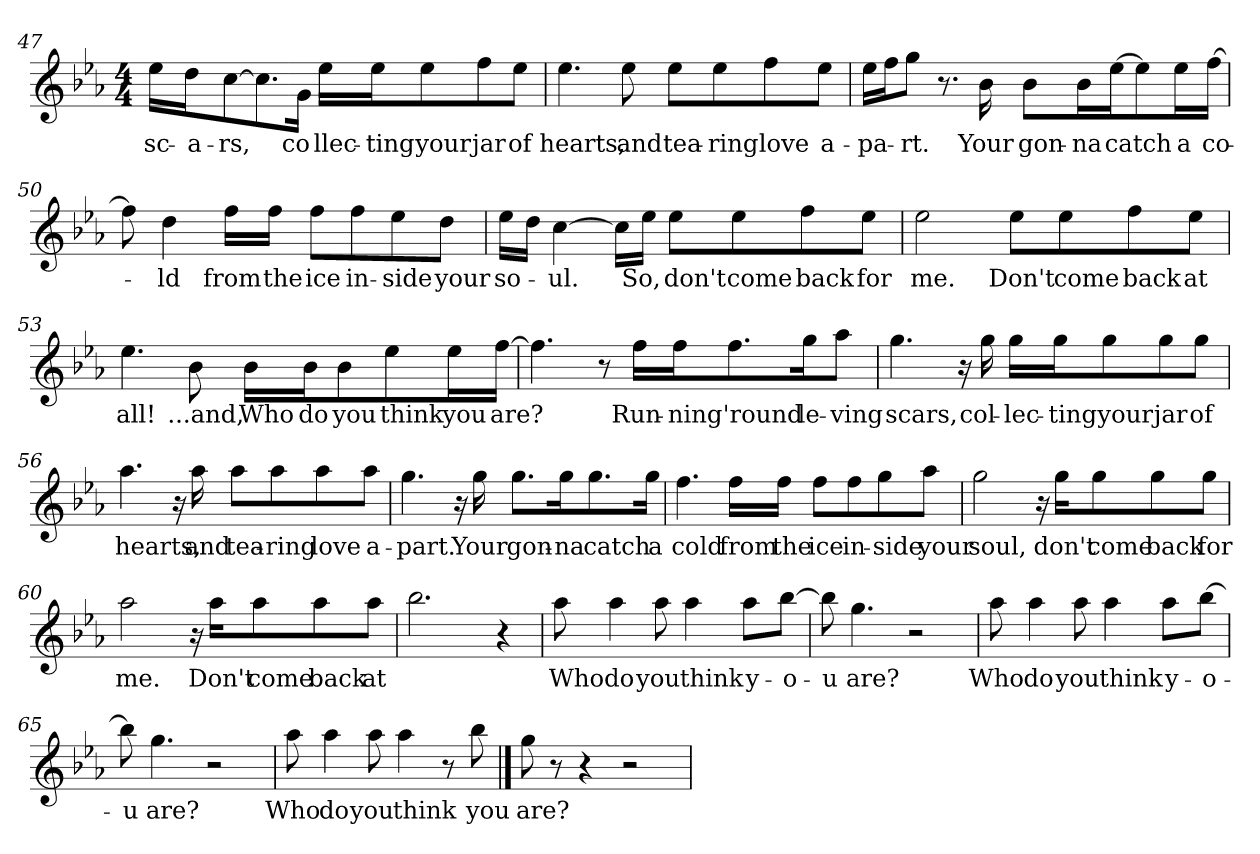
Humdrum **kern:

**kern	**text
*part1	*part1
*staff1	*staff1
!!LO:LB:g=z
*clefG2	*
*k[b-e-a-]	*
*E-:	*
*M4/4	*
=47	=47
16ee-\LL	sc-
16dd\J	-a-
[8cc\	-rs,
8.cc\]	.
16g\Jk	co
16ee-\LL	-llec-
16ee-\J	-ting
8ee-\	your
8ff\	jar
8ee-\J	of
=48	=48
4.ee-\	hearts,
8ee-\	and
8ee-\L	tea-
8ee-\	-ring
8ff\	love
8ee-\J	a-
!!LO:LB:g=z
=49	=49
16ee-\LL	pa-
16ff\J	.
8gg\J	-rt.
8.r	.
16b-\	Your
8b-\L	gon-
16b-\L	-na
[16ee-\J	catch
8ee-\]	.
16ee-\L	a
[16ff\JJ	co-
=50	=50
8ff\]	.
4dd\	-ld
16ff\LL	from
16ff\JJ	the
8ff\L	ice
8ff\	in-
8ee-\	-side
8dd\J	your
=51	=51
16ee-\LL	so-
16dd\JJ	.
[4cc\	-ul.
16cc\LL]	.
16ee-\JJ	So,
8ee-\L	don't
8ee-\	come
8ff\	back
8ee-\J	for
!!LO:LB:g=z
=52	=52
2ee-\	me.
8ee-\L	Don't
8ee-\	come
8ff\	back
8ee-\J	at
=53	=53
4.ee-\	all!
8b-\	...and,
16b-\LL	Who
16b-\J	do
8b-\	you
8ee-\	think
16ee-\L	you
[16ff\JJ	are?
=54	=54
4.ff\]	.
8r	.
16ff\LL	Run-
16ff\J	-ning
8.ff\	'round
16gg\K	le-
8aa-\J	-ving
!!LO:LB:g=z
=55	=55
4.gg\	scars,
16r	.
16gg\	col-
16gg\LL	-lec-
16gg\J	-ting
8gg\	your
8gg\	jar
8gg\J	of
=56	=56
4.aa-\	hearts,
16r	.
16aa-\	and
8aa-\L	tea-
8aa-\	-ring
8aa-\	love
8aa-\J	a-
=57	=57
4.gg\	-part.
16r	.
16gg\	Your
8.gg\L	gon-
16gg\K	-na
8.gg\	catch
16gg\Jk	a
!!LO:LB:g=z
=58	=58
4.ff\	cold
16ff\LL	from
16ff\JJ	the
8ff\L	ice
8ff\	in-
8gg\	-side
8aa-\J	your
=59	=59
2gg\	soul,
16r	.
16gg\KL	don't
8gg\	come
8gg\	back
8gg\J	for
=60	=60
2aa-\	me.
16r	.
16aa-\KL	Don't
8aa-\	come
8aa-\	back
8aa-\J	at
=61	=61
2.bb-\	.
4r	.
!!LO:LB:g=z
=62	=62
8aa-\	Who
4aa-\	do
8aa-\	you
4aa-\	think
8aa-\L	y-
[8bb-\J	-o-
=63	=63
8bb-\]	-u
4.gg\	are?
2r	.
=64	=64
8aa-\	Who
4aa-\	do
8aa-\	you
4aa-\	think
8aa-\L	y-
[8bb-\J	-o-
=65	=65
8bb-\]	-u
4.gg\	are?
2r	.
=66	=66
8aa-\	Who
4aa-\	do
8aa-\	you
4aa-\	think
8r	.
8bb-\	you
==67	==67
8gg\	are?
8r	.
4r	.
2r	.
=	=
*-	*-
